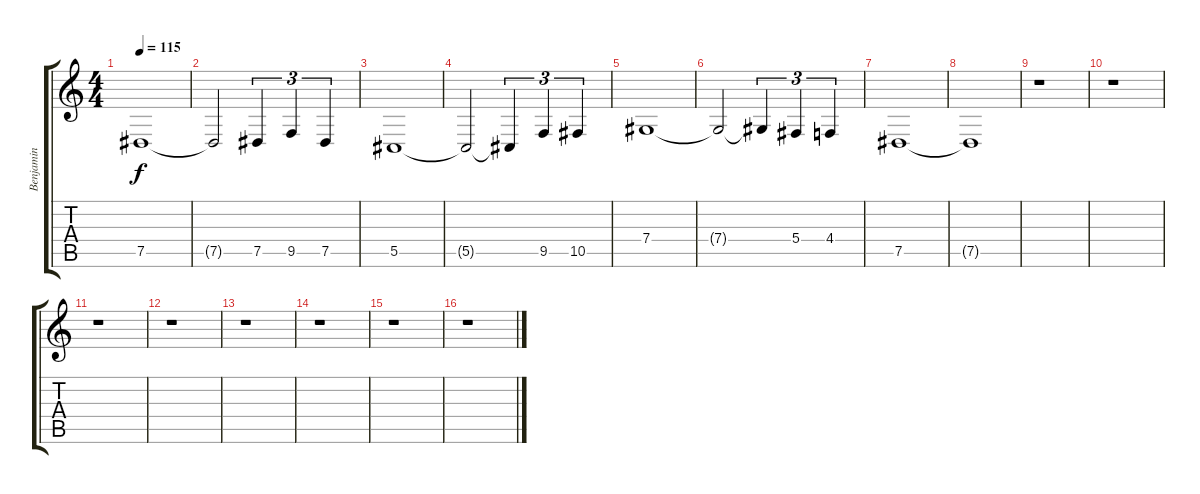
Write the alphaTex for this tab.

\track ("Benjamin" "Benjamin") {instrument stringensemble1}
\staff {score tabs}
\tuning (Eb4 Bb3 Gb3 Db3 Ab2 Eb2) {hide}
\ts (4 4)
\tempo 115
\clef g2
\ks c
7.5.1{dy f} |
7.5{t}.2 7.5.4{tu (3 2)} 9.5.4{tu (3 2)} 7.5.4{tu (3 2)} |
5.5.1 |
5.5{t}.2 5.5{t}.4{tu (3 2)} 9.5.4{tu (3 2)} 10.5.4{tu (3 2)} |
7.4.1 |
7.4{t}.2 7.4{t}.4{tu (3 2)} 5.4.4{tu (3 2)} 4.4.4{tu (3 2)} |
7.5.1 |
7.5{t}.1 |
r.1 |
r.1 |
r.1 |
r.1 |
r.1 |
r.1 |
r.1 |
r.1
